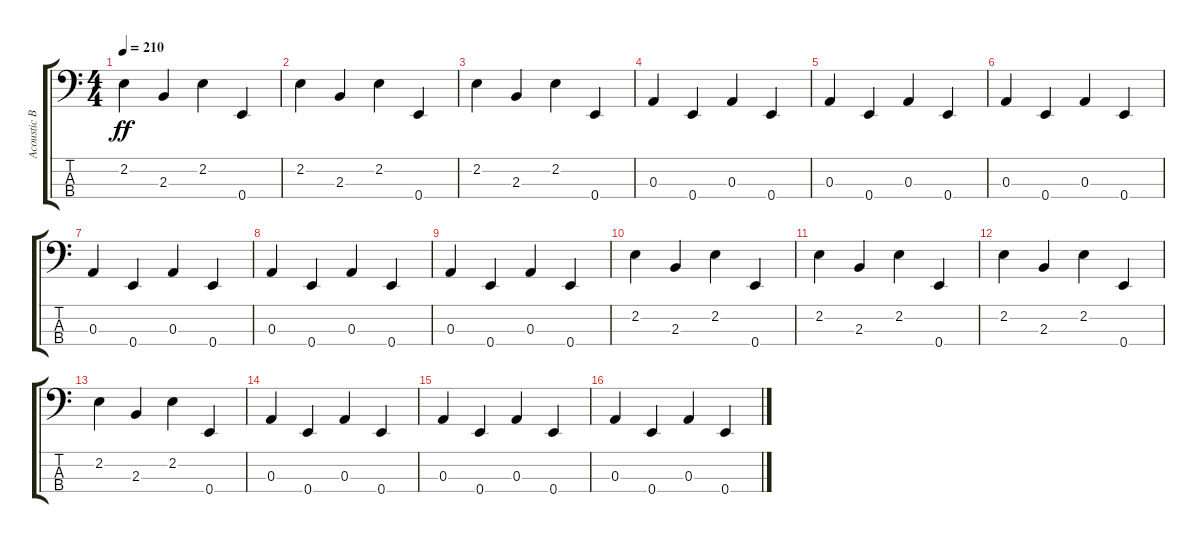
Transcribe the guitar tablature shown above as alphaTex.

\track ("Acoustic Bass" "Acoustic B") {instrument acousticbass}
\staff {score tabs}
\tuning (G2 D2 A1 E1) {hide}
\ts (4 4)
\tempo 210
\clef f4
\ks c
2.2.4{dy ff} 2.3.4 2.2.4 0.4.4 |
2.2.4 2.3.4 2.2.4 0.4.4 |
2.2.4 2.3.4 2.2.4 0.4.4 |
0.3.4 0.4.4 0.3.4 0.4.4 |
0.3.4 0.4.4 0.3.4 0.4.4 |
0.3.4 0.4.4 0.3.4 0.4.4 |
0.3.4 0.4.4 0.3.4 0.4.4 |
0.3.4 0.4.4 0.3.4 0.4.4 |
0.3.4 0.4.4 0.3.4 0.4.4 |
2.2.4 2.3.4 2.2.4 0.4.4 |
2.2.4 2.3.4 2.2.4 0.4.4 |
2.2.4 2.3.4 2.2.4 0.4.4 |
2.2.4 2.3.4 2.2.4 0.4.4 |
0.3.4 0.4.4 0.3.4 0.4.4 |
0.3.4 0.4.4 0.3.4 0.4.4 |
0.3.4 0.4.4 0.3.4 0.4.4
